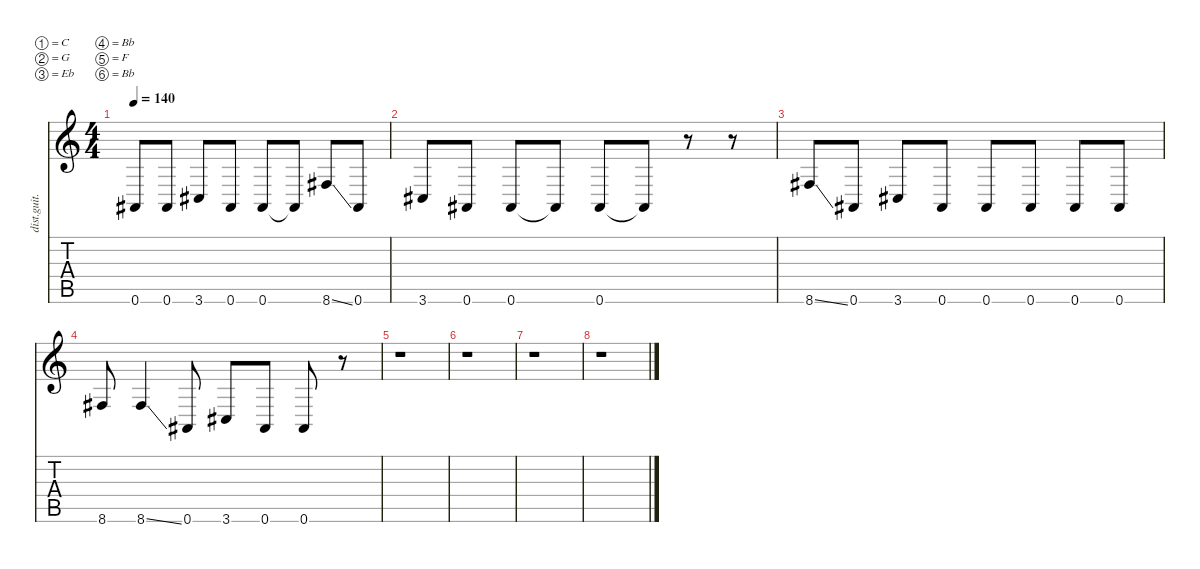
\defaultSystemsLayout 4
\hideDynamics
\bracketExtendMode nobrackets
\otherSystemsTrackNameOrientation horizontal
\track ("riff" "dist.guit.") {instrument distortionguitar}
\staff {score tabs}
\tuning (C4 G3 Eb3 Bb2 F2 Bb1)
\ts (4 4)
\tempo 140
\clef g2
\ks c
0.6{acc #}.8{dy mf beam Up} 0.6{acc #}.8{beam Up} 3.6{acc #}.8{beam Up} 0.6{acc #}.8{beam Up} 0.6{acc #}.8{beam Up} 0.6{t acc #}.8{beam Up} 8.6{ss acc #}.8{beam Up} 0.6{acc #}.8{beam Up} |
3.6{acc #}.8{beam Up} 0.6{acc #}.8{beam Up} 0.6{acc #}.8{beam Up} 0.6{t acc #}.8{beam Up} 0.6{acc #}.8{beam Up} 0.6{t acc #}.8{beam Up} r.8{beam Up} r.8{beam Up} |
8.6{ss acc #}.8{beam Up} 0.6{acc #}.8{beam Up} 3.6{acc #}.8{beam Up} 0.6{acc #}.8{beam Up} 0.6{acc #}.8{beam Up} 0.6{acc #}.8{beam Up} 0.6{acc #}.8{beam Up} 0.6{acc #}.8{beam Up} |
8.6{acc #}.8{beam Up} 8.6{ss acc #}.4{beam Up} 0.6{acc #}.8{beam Up} 3.6{acc #}.8{beam Up} 0.6{acc #}.8{beam Up} 0.6{acc #}.8{beam Up} r.8{beam Up} |
r.1{beam Down} |
r.1{beam Down} |
r.1{beam Down} |
r.1{beam Down}
